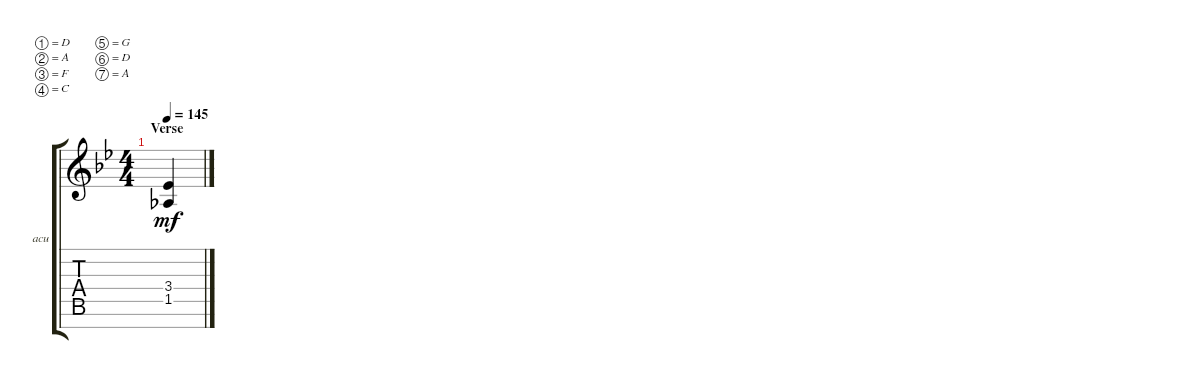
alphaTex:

\bracketExtendMode groupsimilarinstruments
\firstSystemTrackNameOrientation horizontal
\otherSystemsTrackNameOrientation horizontal
\track ("acustic" "acu") {defaultSystemsLayout 4 solo instrument overdrivenguitar}
\staff {score tabs}
\tuning (D4 A3 F3 C3 G2 D2 A1)
\ts (4 4)
\section ("" "Verse")
\tempo 145
\clef g2
\ks bb
(3.4{acc forcenatural} 1.5{acc b}).4{dy mf beam Up}
